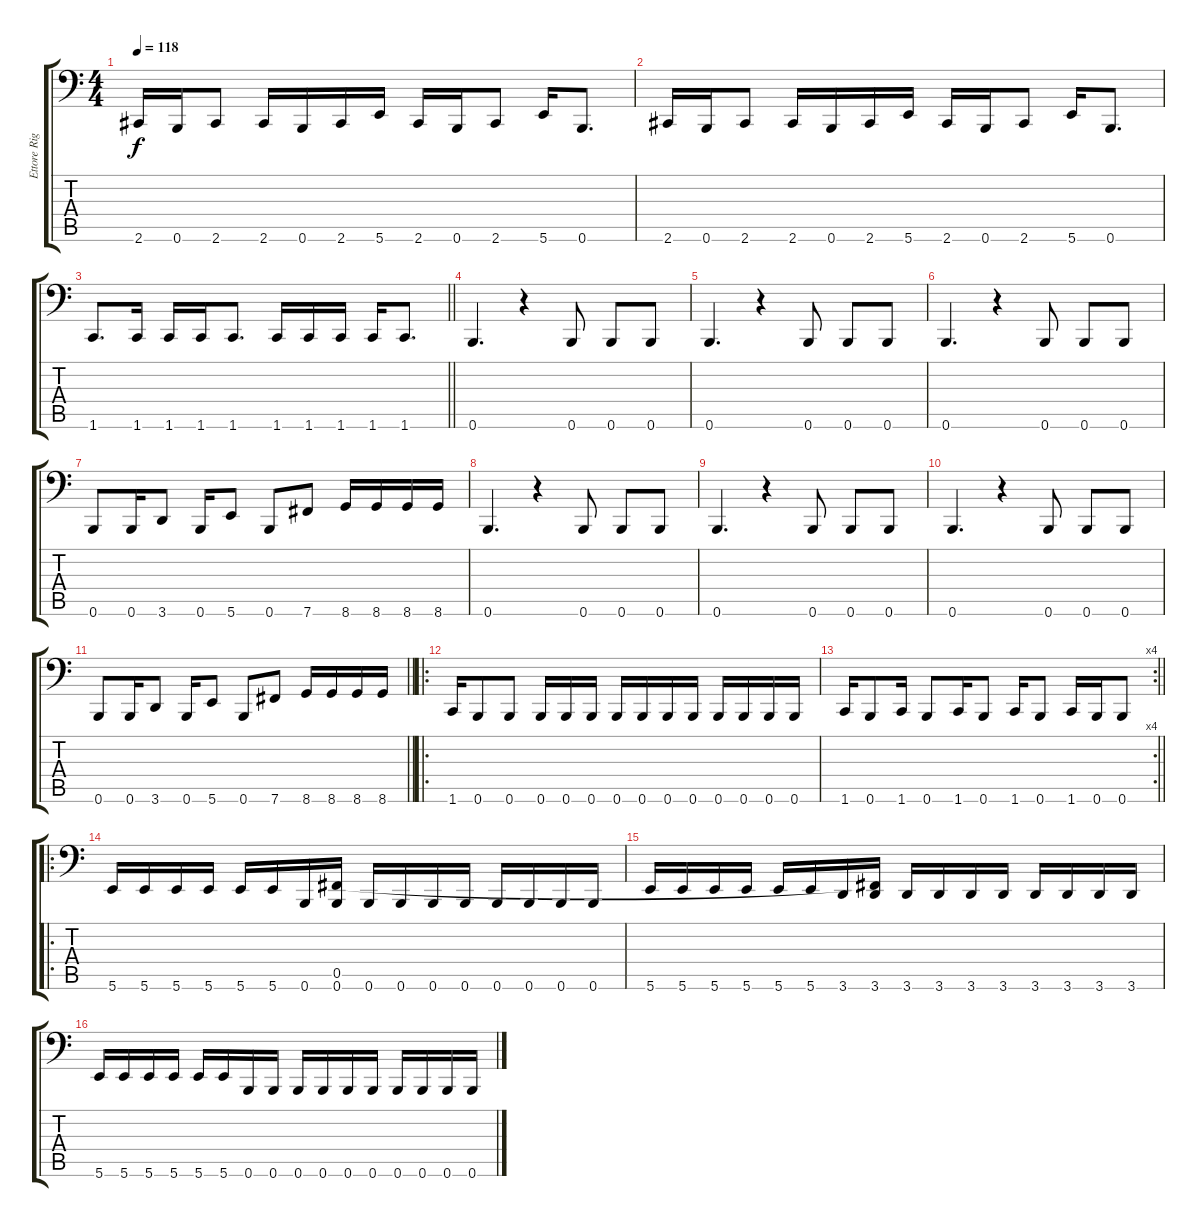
\track ("Ettore Rigotti" "Ettore Rig") {instrument electricbasspick}
\staff {score tabs}
\tuning (Db3 Ab2 E2 B1 Gb1 B0) {hide}
\ts (4 4)
\tempo 118
\clef f4
\ks c
2.6.16{dy f} 0.6.16 2.6.8 2.6.16 0.6.16 2.6.16 5.6.16 2.6.16 0.6.16 2.6.8 5.6.16 0.6.8{d} |
2.6.16 0.6.16 2.6.8 2.6.16 0.6.16 2.6.16 5.6.16 2.6.16 0.6.16 2.6.8 5.6.16 0.6.8{d} |
\barLineRight lightlight
1.6.8{d} 1.6.16 1.6.16 1.6.16 1.6.8{d} 1.6.16 1.6.16 1.6.16 1.6.16 1.6.8{d} |
0.6.4{d} r.4 0.6.8 0.6.8 0.6.8 |
0.6.4{d} r.4 0.6.8 0.6.8 0.6.8 |
0.6.4{d} r.4 0.6.8 0.6.8 0.6.8 |
0.6.8 0.6.16 3.6.8 0.6.16 5.6.8 0.6.8 7.6.8 8.6.16 8.6.16 8.6.16 8.6.16 |
0.6.4{d} r.4 0.6.8 0.6.8 0.6.8 |
0.6.4{d} r.4 0.6.8 0.6.8 0.6.8 |
0.6.4{d} r.4 0.6.8 0.6.8 0.6.8 |
\barLineRight lightlight
0.6.8 0.6.16 3.6.8 0.6.16 5.6.8 0.6.8 7.6.8 8.6.16 8.6.16 8.6.16 8.6.16 |
\ro
1.6.16 0.6.8 0.6.8 0.6.16 0.6.16 0.6.16 0.6.16 0.6.16 0.6.16 0.6.16 0.6.16 0.6.16 0.6.16 0.6.16 |
\rc 4
\barLineRight lightlight
1.6.16 0.6.8 1.6.16 0.6.8 1.6.16 0.6.8 1.6.16 0.6.8 1.6.16 0.6.16 0.6.8 |
\ro
5.6.16 5.6.16 5.6.16 5.6.16 5.6.16 5.6.16 0.6.16 (0.5 0.6).16 0.6.16 0.6.16 0.6.16 0.6.16 0.6.16 0.6.16 0.6.16 0.6.16 |
5.6.16 5.6.16 5.6.16 5.6.16 5.6.16 5.6.16 3.6.16 (0.5{t} 3.6).16 3.6.16 3.6.16 3.6.16 3.6.16 3.6.16 3.6.16 3.6.16 3.6.16 |
5.6.16 5.6.16 5.6.16 5.6.16 5.6.16 5.6.16 0.6.16 0.6.16 0.6.16 0.6.16 0.6.16 0.6.16 0.6.16 0.6.16 0.6.16 0.6.16
